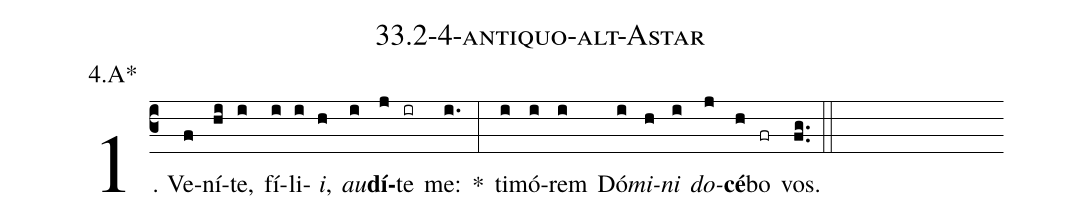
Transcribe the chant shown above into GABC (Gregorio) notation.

name: 33.2-4-antiquo-alt-Astar;
annotation: 4.A*;
%%
(c3)1. Ve(f)ní(hi)te,(i) fí(i)li(i)<i>i</i>,(h) <i>au</i>(i)<b>dí</b>(j)te(ir) me:(i.) *(:) ti(i)mó(i)rem(i) Dó(i)<i>mi</i>(h)<i>ni</i>(i) <i>do</i>(j)<b>cé</b>(h)bo(fr) vos.(fg..) (::)
